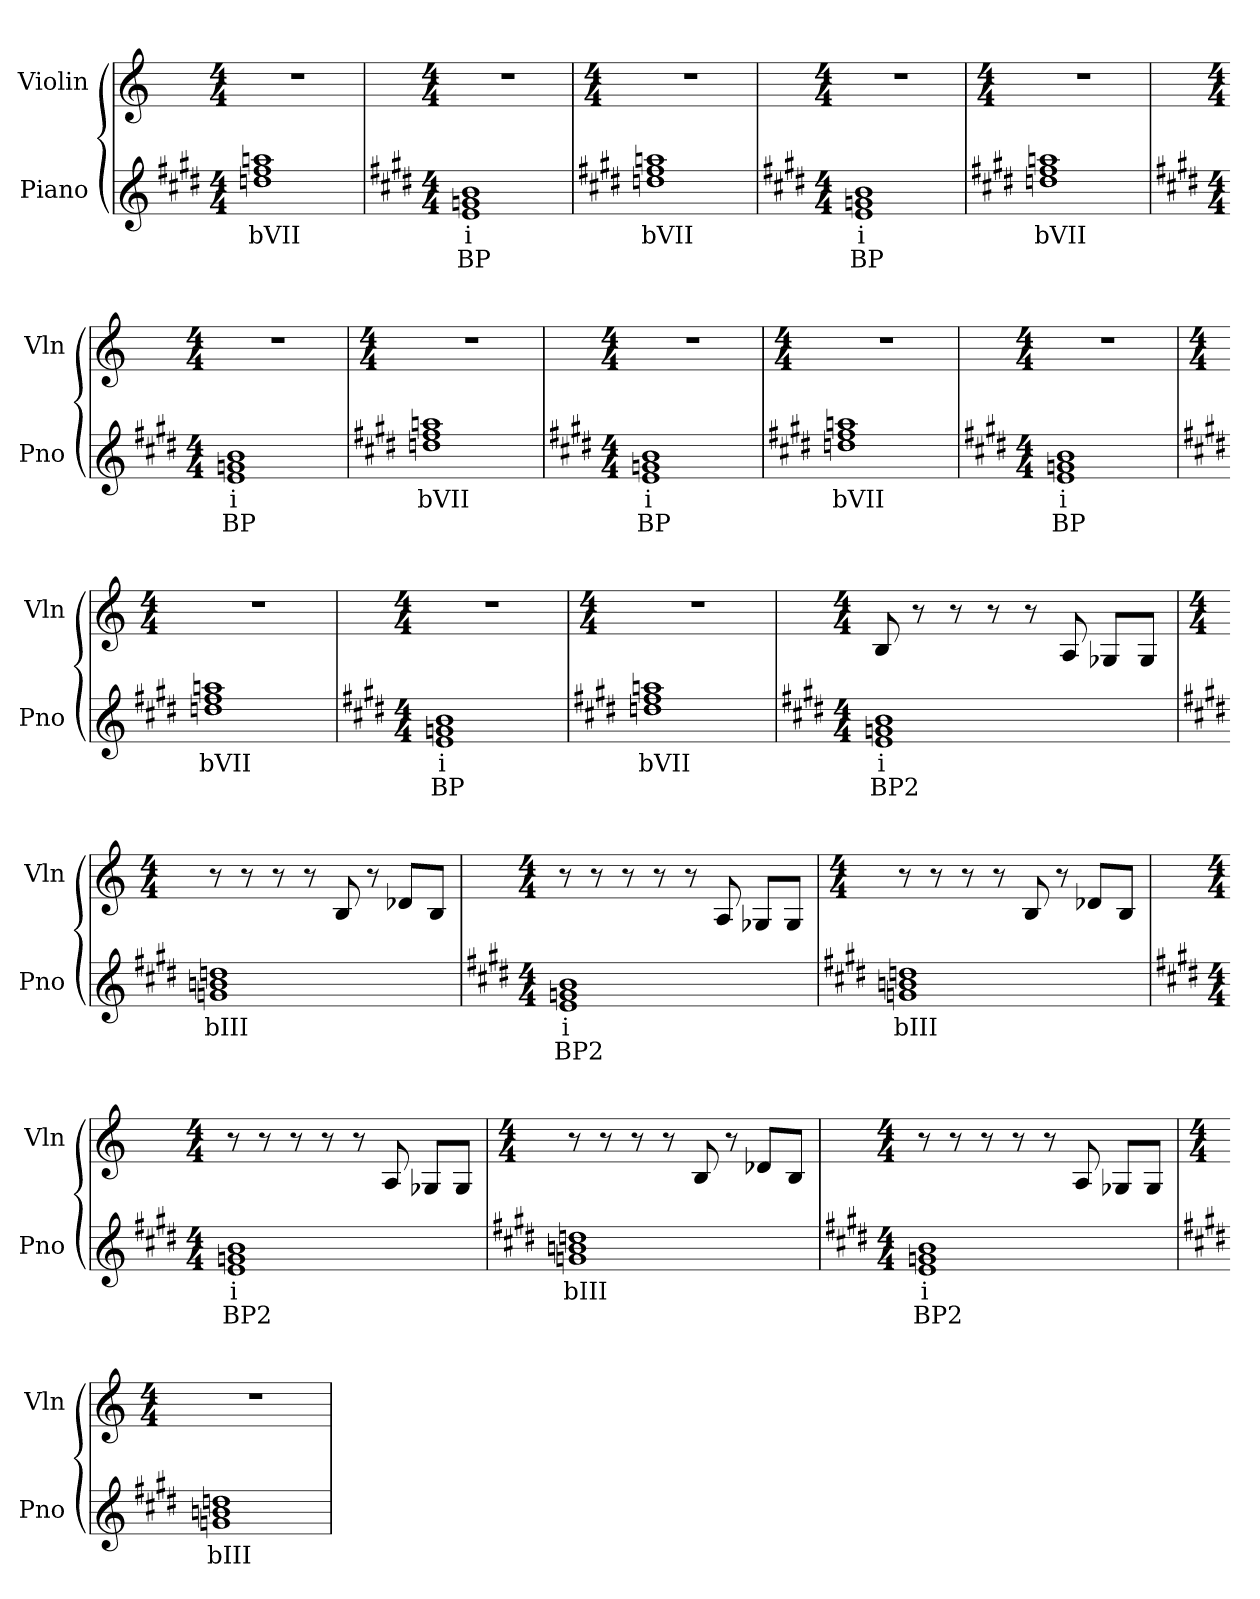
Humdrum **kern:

**kern	**text	**text	**kern
*part2	*part2	*part2	*part1
*staff2	*staff2	*staff2	*staff1
*I"Piano	*	*	*I"Violin
*I'Pno	*	*	*I'Vln
*k[f#c#g#d#]	*	*	*
*E:	*	*	*
*M4/4	*	*	*M4/4
=	=	=	=
1ddn 1ff# 1aan	bVII	.	1r
=	=	=	=
*k[f#c#g#d#]	*	*	*
*E:	*	*	*
*M4/4	*	*	*M4/4
1e 1gn 1b	i	BP	1r
=	=	=	=
*k[f#c#g#d#]	*	*	*
*E:	*	*	*
*	*	*	*M4/4
1ddn 1ff# 1aan	bVII	.	1r
=	=	=	=
*k[f#c#g#d#]	*	*	*
*E:	*	*	*
*M4/4	*	*	*M4/4
1e 1gn 1b	i	BP	1r
=	=	=	=
*k[f#c#g#d#]	*	*	*
*E:	*	*	*
*	*	*	*M4/4
1ddn 1ff# 1aan	bVII	.	1r
=	=	=	=
*k[f#c#g#d#]	*	*	*
*E:	*	*	*
*M4/4	*	*	*M4/4
1e 1gn 1b	i	BP	1r
=	=	=	=
*k[f#c#g#d#]	*	*	*
*E:	*	*	*
*	*	*	*M4/4
1ddn 1ff# 1aan	bVII	.	1r
=	=	=	=
*k[f#c#g#d#]	*	*	*
*E:	*	*	*
*M4/4	*	*	*M4/4
1e 1gn 1b	i	BP	1r
=	=	=	=
*k[f#c#g#d#]	*	*	*
*E:	*	*	*
*	*	*	*M4/4
1ddn 1ff# 1aan	bVII	.	1r
=	=	=	=
*k[f#c#g#d#]	*	*	*
*E:	*	*	*
*M4/4	*	*	*M4/4
1e 1gn 1b	i	BP	1r
=	=	=	=
*k[f#c#g#d#]	*	*	*
*E:	*	*	*
*	*	*	*M4/4
1ddn 1ff# 1aan	bVII	.	1r
=	=	=	=
*k[f#c#g#d#]	*	*	*
*E:	*	*	*
*M4/4	*	*	*M4/4
1e 1gn 1b	i	BP	1r
=	=	=	=
*k[f#c#g#d#]	*	*	*
*E:	*	*	*
*	*	*	*M4/4
1ddn 1ff# 1aan	bVII	.	1r
=	=	=	=
*k[f#c#g#d#]	*	*	*
*E:	*	*	*
*M4/4	*	*	*M4/4
1e 1gn 1b	i	BP2	8B
.	.	.	8r
.	.	.	8r
.	.	.	8r
.	.	.	8r
.	.	.	8A
.	.	.	8G-XL
.	.	.	8G-J
=	=	=	=
*k[f#c#g#d#]	*	*	*
*E:	*	*	*
*	*	*	*M4/4
1gn 1bn 1ddn	bIII	.	8r
.	.	.	8r
.	.	.	8r
.	.	.	8r
.	.	.	8B
.	.	.	8r
.	.	.	8d-XL
.	.	.	8BJ
=	=	=	=
*k[f#c#g#d#]	*	*	*
*E:	*	*	*
*M4/4	*	*	*M4/4
1e 1gn 1b	i	BP2	8r
.	.	.	8r
.	.	.	8r
.	.	.	8r
.	.	.	8r
.	.	.	8A
.	.	.	8G-XL
.	.	.	8G-J
=	=	=	=
*k[f#c#g#d#]	*	*	*
*E:	*	*	*
*	*	*	*M4/4
1gn 1bn 1ddn	bIII	.	8r
.	.	.	8r
.	.	.	8r
.	.	.	8r
.	.	.	8B
.	.	.	8r
.	.	.	8d-XL
.	.	.	8BJ
=	=	=	=
*k[f#c#g#d#]	*	*	*
*E:	*	*	*
*M4/4	*	*	*M4/4
1e 1gn 1b	i	BP2	8r
.	.	.	8r
.	.	.	8r
.	.	.	8r
.	.	.	8r
.	.	.	8A
.	.	.	8G-XL
.	.	.	8G-J
=	=	=	=
*k[f#c#g#d#]	*	*	*
*E:	*	*	*
*	*	*	*M4/4
1gn 1bn 1ddn	bIII	.	8r
.	.	.	8r
.	.	.	8r
.	.	.	8r
.	.	.	8B
.	.	.	8r
.	.	.	8d-XL
.	.	.	8BJ
=	=	=	=
*k[f#c#g#d#]	*	*	*
*E:	*	*	*
*M4/4	*	*	*M4/4
1e 1gn 1b	i	BP2	8r
.	.	.	8r
.	.	.	8r
.	.	.	8r
.	.	.	8r
.	.	.	8A
.	.	.	8G-XL
.	.	.	8G-J
=	=	=	=
*k[f#c#g#d#]	*	*	*
*E:	*	*	*
*	*	*	*M4/4
1gn 1bn 1ddn	bIII	.	1r
=	=	=	=
*-	*-	*-	*-
